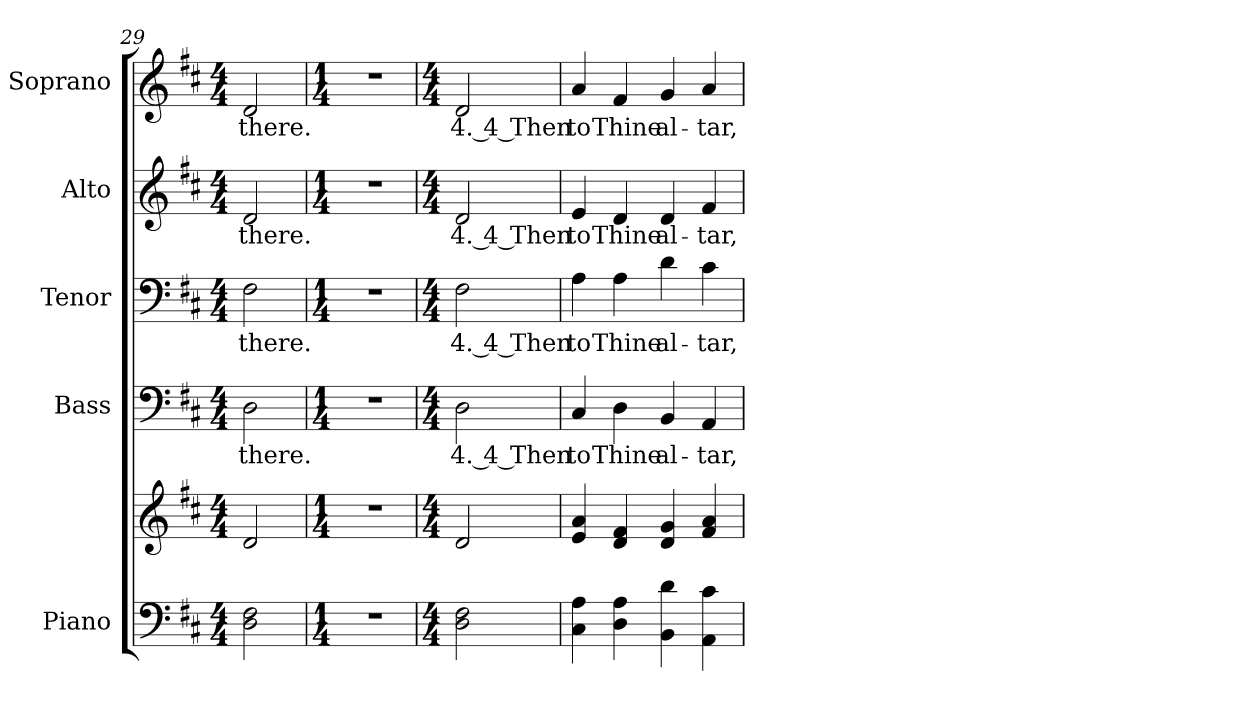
**kern	**kern	**kern	**text	**kern	**text	**kern	**text	**kern	**text
*part5	*part5	*part4	*part4	*part3	*part3	*part2	*part2	*part1	*part1
*staff6	*staff5	*staff4	*staff4	*staff3	*staff3	*staff2	*staff2	*staff1	*staff1
*I"Piano	*	*I"Bass	*	*I"Tenor	*	*I"Alto	*	*I"Soprano	*
*I'Pno.	*	*I'B.	*	*I'T.	*	*I'A.	*	*I'S.	*
!!LO:LB:g=z
*clefF4	*clefG2	*clefF4	*	*clefF4	*	*clefG2	*	*clefG2	*
*k[f#c#]	*k[f#c#]	*k[f#c#]	*	*k[f#c#]	*	*k[f#c#]	*	*k[f#c#]	*
*D:	*D:	*D:	*	*D:	*	*D:	*	*D:	*
*M4/4	*M4/4	*M4/4	*	*M4/4	*	*M4/4	*	*M4/4	*
=29	=29	=29	=29	=29	=29	=29	=29	=29	=29
!	!	!	!LO:LY:b:color=#000000	!	!	!	!	!	!
!	!	!	!	!	!LO:LY:b:color=#000000	!	!	!	!
!	!	!	!	!	!	!	!LO:LY:b:color=#000000	!	!
!	!	!	!	!	!	!	!	!	!LO:LY:b:color=#000000
2Di\ 2F#i	2di/	2Di\	there.	2F#i\	there.	2di/	there.	2di/	there.
=30	=30	=30	=30	=30	=30	=30	=30	=30	=30
*M1/4	*M1/4	*M1/4	*	*M1/4	*	*M1/4	*	*M1/4	*
!LO:N:vis=1	!LO:N:vis=1	!LO:N:vis=1	!	!LO:N:vis=1	!	!LO:N:vis=1	!	!LO:N:vis=1	!
4r	4r	4r	.	4r	.	4r	.	4r	.
!!LO:PB:g=z
=31	=31	=31	=31	=31	=31	=31	=31	=31	=31
*M4/4	*M4/4	*M4/4	*	*M4/4	*	*M4/4	*	*M4/4	*
!	!	!	!LO:LY:b:color=#000000	!	!	!	!	!	!
!	!	!	!	!	!LO:LY:b:color=#000000	!	!	!	!
!	!	!	!	!	!	!	!LO:LY:b:color=#000000	!	!
!	!	!	!	!	!	!	!	!	!LO:LY:b:color=#000000
2Di\ 2F#i	2di/	2Di\	4. 4 Then	2F#i\	4. 4 Then	2di/	4. 4 Then	2di/	4. 4 Then
=32	=32	=32	=32	=32	=32	=32	=32	=32	=32
!	!	!	!LO:LY:b:color=#000000	!	!	!	!	!	!
!	!	!	!	!	!LO:LY:b:color=#000000	!	!	!	!
!	!	!	!	!	!	!	!LO:LY:b:color=#000000	!	!
!	!	!	!	!	!	!	!	!	!LO:LY:b:color=#000000
4C#i\ 4Ai	4ei/ 4ai	4C#i/	to	4Ai\	to	4ei/	to	4ai/	to
!	!	!	!LO:LY:b:color=#000000	!	!	!	!	!	!
!	!	!	!	!	!LO:LY:b:color=#000000	!	!	!	!
!	!	!	!	!	!	!	!LO:LY:b:color=#000000	!	!
!	!	!	!	!	!	!	!	!	!LO:LY:b:color=#000000
4Di\ 4Ai	4di/ 4f#i	4Di\	Thine	4Ai\	Thine	4di/	Thine	4f#i/	Thine
!	!	!	!LO:LY:b:color=#000000	!	!	!	!	!	!
!	!	!	!	!	!LO:LY:b:color=#000000	!	!	!	!
!	!	!	!	!	!	!	!LO:LY:b:color=#000000	!	!
!	!	!	!	!	!	!	!	!	!LO:LY:b:color=#000000
4BBi\ 4di	4di/ 4gi	4BBi/	al-	4di\	al-	4di/	al-	4gi/	al-
!	!	!	!LO:LY:b:color=#000000	!	!	!	!	!	!
!	!	!	!	!	!LO:LY:b:color=#000000	!	!	!	!
!	!	!	!	!	!	!	!LO:LY:b:color=#000000	!	!
!	!	!	!	!	!	!	!	!	!LO:LY:b:color=#000000
4AAi\ 4c#i	4f#i/ 4ai	4AAi/	-tar,	4c#i\	-tar,	4f#i/	-tar,	4ai/	-tar,
=	=	=	=	=	=	=	=	=	=
*-	*-	*-	*-	*-	*-	*-	*-	*-	*-
